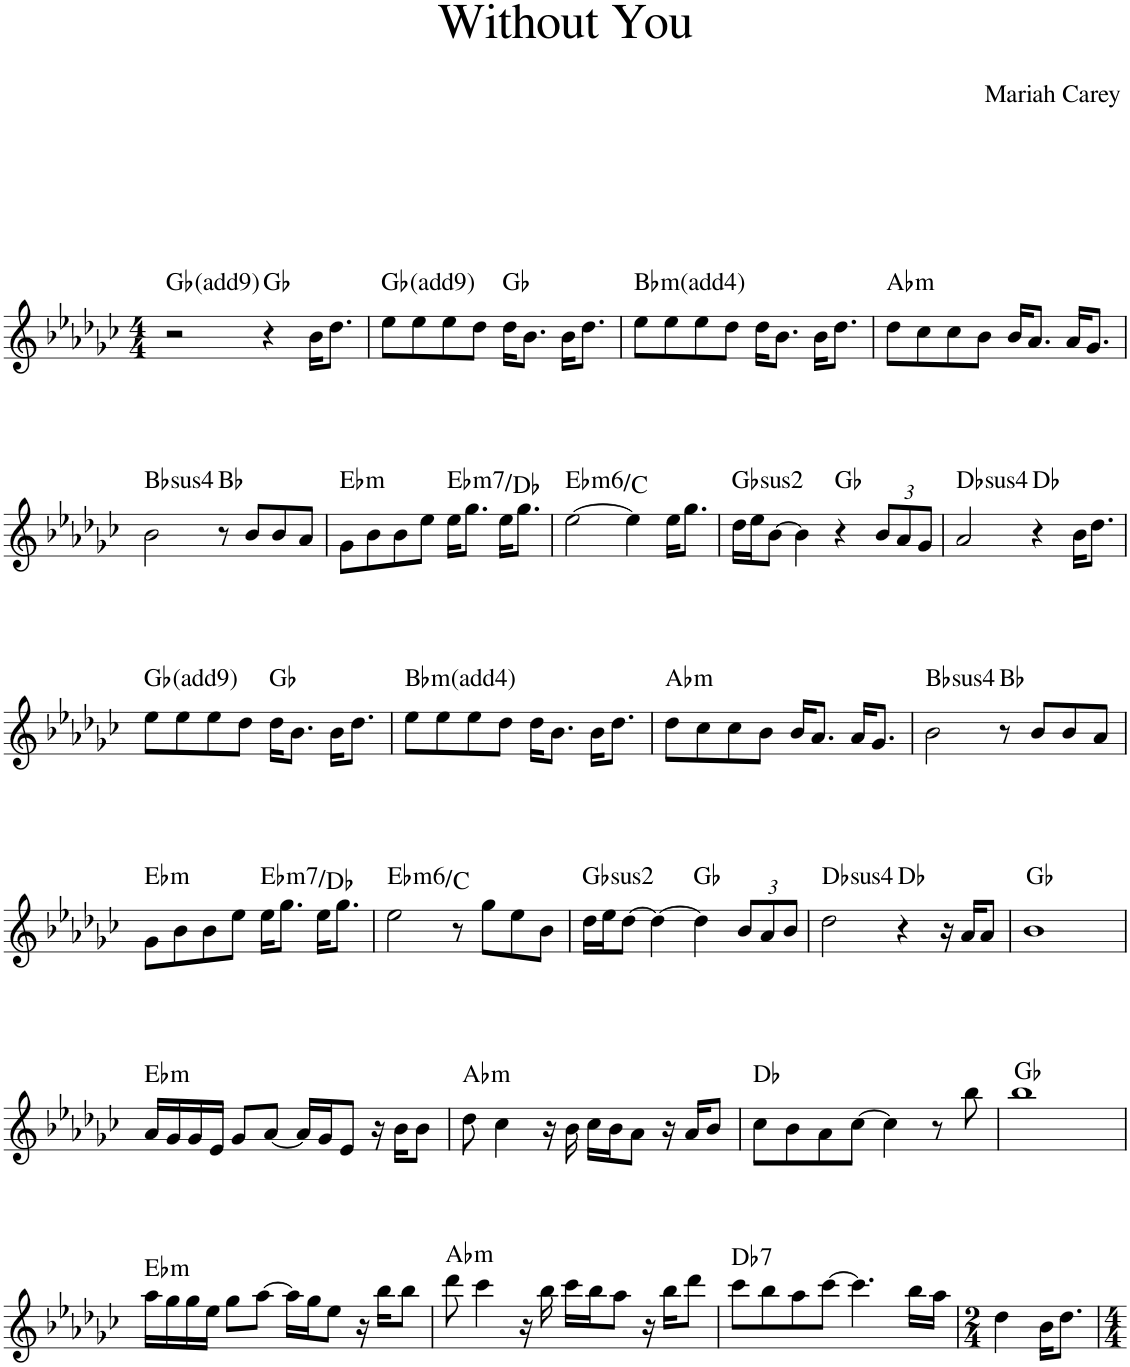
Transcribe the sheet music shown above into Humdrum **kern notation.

**kern	**harte
*part1	*part1
*staff1	*
*I"Piano	*
*I'Pno.	*
*clefG2	*
*k[b-e-a-d-g-c-]	*
*M4/4	*
=1	=1
2r	Gb:maj(9)
4r	Gb:maj
16b-\KL	.
8.dd-\J	.
=2	=2
8ee-\L	Gb:maj(9)
8ee-\	.
8ee-\	.
8dd-\J	.
16dd-\KL	Gb:maj
8.b-\J	.
16b-\KL	.
8.dd-\J	.
=3	=3
!	!LO:H:kt=m
8ee-\L	Bb:min(4)
8ee-\	.
8ee-\	.
8dd-\J	.
16dd-\KL	.
8.b-\J	.
16b-\KL	.
8.dd-\J	.
=4	=4
!	!LO:H:kt=m
8dd-\L	Ab:min
8cc-\	.
8cc-\	.
8b-\J	.
16b-/KL	.
8.a-/J	.
16a-/KL	.
8.g-/J	.
!!LO:LB:g=z
=5	=5
!	!LO:H:kt=4
2b-\	Bb:sus4
8r	Bb:maj
8b-/L	.
8b-/	.
8a-/J	.
=6	=6
!	!LO:H:kt=m
8g-\L	Eb:min
8b-\	.
8b-\	.
8ee-\J	.
!	!LO:H:kt=m7
16ee-\KL	Eb:min7/b7
8.gg-\J	.
16ee-\KL	.
8.gg-\J	.
=7	=7
!	!LO:H:kt=m6
[2ee-\	Eb:min6/6
4ee-\]	.
16ee-\KL	.
8.gg-\J	.
=8	=8
!	!LO:H:kt=2
16dd-\LL	Gb:(1,2,5)
16ee-\J	.
[8b-\J	.
4b-\]	.
4r	Gb:maj
*Xbrackettup	*
12b-/L	.
12a-/	.
12g-/J	.
=9	=9
!	!LO:H:kt=4
2a-/	Db:sus4
4r	Db:maj
16b-\KL	.
8.dd-\J	.
!!LO:LB:g=z
=10	=10
8ee-\L	Gb:maj(9)
8ee-\	.
8ee-\	.
8dd-\J	.
16dd-\KL	Gb:maj
8.b-\J	.
16b-\KL	.
8.dd-\J	.
=11	=11
!	!LO:H:kt=m
8ee-\L	Bb:min(4)
8ee-\	.
8ee-\	.
8dd-\J	.
16dd-\KL	.
8.b-\J	.
16b-\KL	.
8.dd-\J	.
=12	=12
!	!LO:H:kt=m
8dd-\L	Ab:min
8cc-\	.
8cc-\	.
8b-\J	.
16b-/KL	.
8.a-/J	.
16a-/KL	.
8.g-/J	.
=13	=13
!	!LO:H:kt=4
2b-\	Bb:sus4
8r	Bb:maj
8b-/L	.
8b-/	.
8a-/J	.
!!LO:LB:g=z
=14	=14
!	!LO:H:kt=m
8g-\L	Eb:min
8b-\	.
8b-\	.
8ee-\J	.
!	!LO:H:kt=m7
16ee-\KL	Eb:min7/b7
8.gg-\J	.
16ee-\KL	.
8.gg-\J	.
=15	=15
!	!LO:H:kt=m6
2ee-\	Eb:min6/6
8r	.
8gg-\L	.
8ee-\	.
8b-\J	.
=16	=16
!	!LO:H:kt=2
16dd-\LL	Gb:(1,2,5)
16ee-\J	.
[8dd-\J	.
4dd-\_	.
4dd-\]	Gb:maj
12b-/L	.
12a-/	.
12b-/J	.
=17	=17
!	!LO:H:kt=4
2dd-\	Db:sus4
4r	Db:maj
16r	.
16a-/KL	.
8a-/J	.
=18	=18
1b-	Gb:maj
!!LO:LB:g=z
=19	=19
!	!LO:H:kt=m
16a-/LL	Eb:min
16g-/	.
16g-/	.
16e-/JJ	.
8g-/L	.
[8a-/J	.
16a-/LL]	.
16g-/J	.
8e-/J	.
16r	.
16b-\KL	.
8b-\J	.
=20	=20
!	!LO:H:kt=m
8dd-\	Ab:min
4cc-\	.
16r	.
16b-\	.
16cc-\LL	.
16b-\J	.
8a-\J	.
16r	.
16a-/KL	.
8b-/J	.
=21	=21
8cc-\L	Db:maj
8b-\	.
8a-\	.
[8cc-\J	.
4cc-\]	.
8r	.
8bb-\	.
=22	=22
1bb-	Gb:maj
!!LO:LB:g=z
=23	=23
!	!LO:H:kt=m
16aa-\LL	Eb:min
16gg-\	.
16gg-\	.
16ee-\JJ	.
8gg-\L	.
[8aa-\J	.
16aa-\LL]	.
16gg-\J	.
8ee-\J	.
16r	.
16bb-\KL	.
8bb-\J	.
=24	=24
!	!LO:H:kt=m
8ddd-\	Ab:min
4ccc-\	.
16r	.
16bb-\	.
16ccc-\LL	.
16bb-\J	.
8aa-\J	.
16r	.
16bb-\KL	.
8ddd-\J	.
=25	=25
!	!LO:H:kt=7
8ccc-\L	Db:7
8bb-\	.
8aa-\	.
[8ccc-\J	.
4.ccc-\]	.
16bb-\LL	.
16aa-\JJ	.
=26	=26
*M2/4	*
4dd-\	.
16b-\KL	.
8.dd-\J	.
=	=
*-	*-
